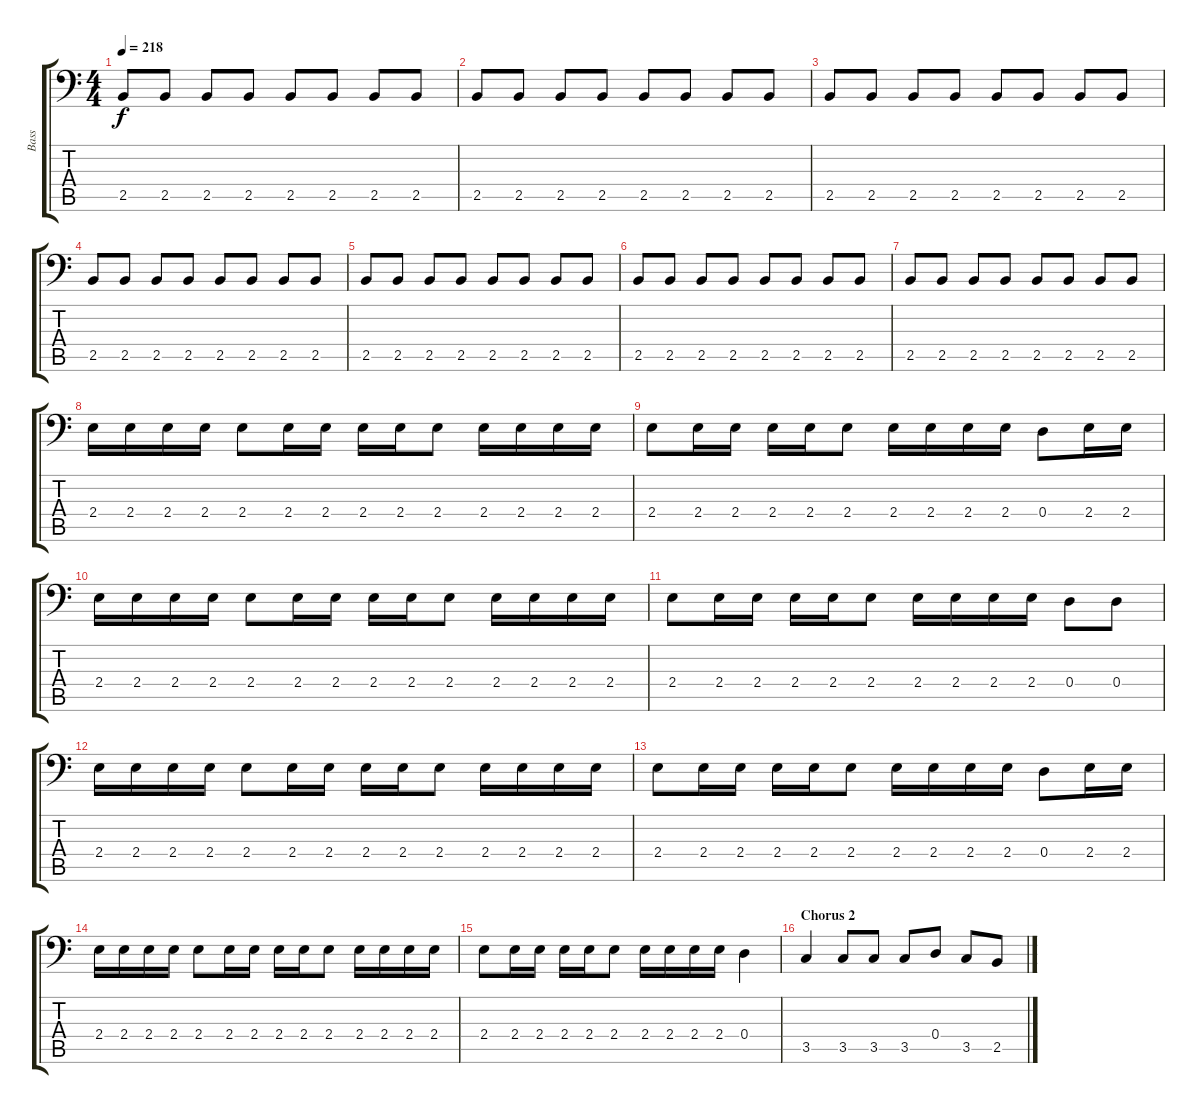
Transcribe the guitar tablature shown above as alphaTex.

\track ("Bass" "Bass") {instrument electricbassfinger}
\staff {score tabs}
\tuning (E3 B2 G2 D2 A1 E1) {hide}
\ts (4 4)
\tempo 218
\clef f4
\ks c
2.5.8{dy f} 2.5.8 2.5.8 2.5.8 2.5.8 2.5.8 2.5.8 2.5.8 |
2.5.8 2.5.8 2.5.8 2.5.8 2.5.8 2.5.8 2.5.8 2.5.8 |
2.5.8 2.5.8 2.5.8 2.5.8 2.5.8 2.5.8 2.5.8 2.5.8 |
2.5.8 2.5.8 2.5.8 2.5.8 2.5.8 2.5.8 2.5.8 2.5.8 |
2.5.8 2.5.8 2.5.8 2.5.8 2.5.8 2.5.8 2.5.8 2.5.8 |
2.5.8 2.5.8 2.5.8 2.5.8 2.5.8 2.5.8 2.5.8 2.5.8 |
2.5.8 2.5.8 2.5.8 2.5.8 2.5.8 2.5.8 2.5.8 2.5.8 |
2.4.16 2.4.16 2.4.16 2.4.16 2.4.8 2.4.16 2.4.16 2.4.16 2.4.16 2.4.8 2.4.16 2.4.16 2.4.16 2.4.16 |
2.4.8 2.4.16 2.4.16 2.4.16 2.4.16 2.4.8 2.4.16 2.4.16 2.4.16 2.4.16 0.4.8 2.4.16 2.4.16 |
2.4.16 2.4.16 2.4.16 2.4.16 2.4.8 2.4.16 2.4.16 2.4.16 2.4.16 2.4.8 2.4.16 2.4.16 2.4.16 2.4.16 |
2.4.8 2.4.16 2.4.16 2.4.16 2.4.16 2.4.8 2.4.16 2.4.16 2.4.16 2.4.16 0.4.8 0.4.8 |
2.4.16 2.4.16 2.4.16 2.4.16 2.4.8 2.4.16 2.4.16 2.4.16 2.4.16 2.4.8 2.4.16 2.4.16 2.4.16 2.4.16 |
2.4.8 2.4.16 2.4.16 2.4.16 2.4.16 2.4.8 2.4.16 2.4.16 2.4.16 2.4.16 0.4.8 2.4.16 2.4.16 |
2.4.16 2.4.16 2.4.16 2.4.16 2.4.8 2.4.16 2.4.16 2.4.16 2.4.16 2.4.8 2.4.16 2.4.16 2.4.16 2.4.16 |
2.4.8 2.4.16 2.4.16 2.4.16 2.4.16 2.4.8 2.4.16 2.4.16 2.4.16 2.4.16 0.4.4 |
\section ("" "Chorus 2")
3.5.4 3.5.8 3.5.8 3.5.8 0.4.8 3.5.8 2.5.8
